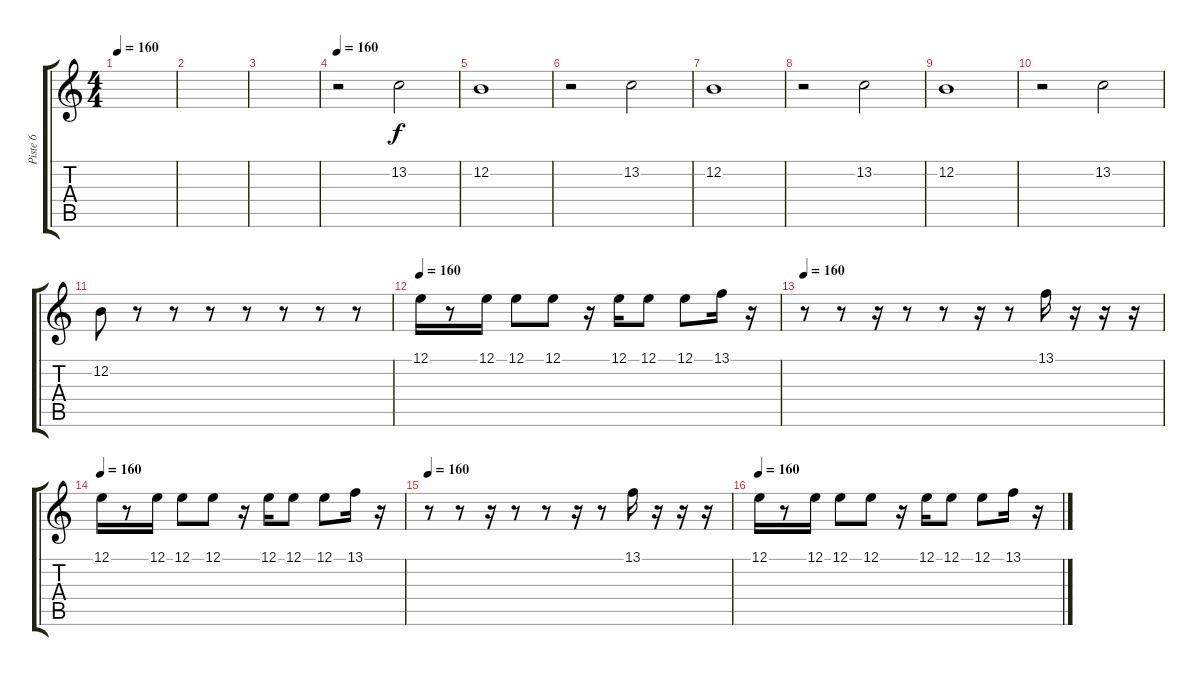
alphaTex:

\track ("Piste 6" "Piste 6") {instrument altosax}
\staff {score tabs}
\tuning (E4 B3 G3 D3 A2 E2) {hide}
\ts (4 4)
\tempo 160
\clef g2
\ks c
|
|
|
\tempo 160
r.2 13.2.2 |
12.2.1 |
r.2 13.2.2 |
12.2.1 |
r.2 13.2.2 |
12.2.1 |
r.2 13.2.2 |
12.2.8 r.8 r.8 r.8 r.8 r.8 r.8 r.8 |
\tempo 160
12.1.16 r.8 12.1.16 12.1.8 12.1.8 r.16 12.1.16 12.1.8 12.1.8 13.1.16 r.16 |
\tempo 160
r.8 r.8 r.16 r.8 r.8 r.16 r.8 13.1.16 r.16 r.16 r.16 |
\tempo 160
12.1.16 r.8 12.1.16 12.1.8 12.1.8 r.16 12.1.16 12.1.8 12.1.8 13.1.16 r.16 |
\tempo 160
r.8 r.8 r.16 r.8 r.8 r.16 r.8 13.1.16 r.16 r.16 r.16 |
\tempo 160
12.1.16 r.8 12.1.16 12.1.8 12.1.8 r.16 12.1.16 12.1.8 12.1.8 13.1.16 r.16
